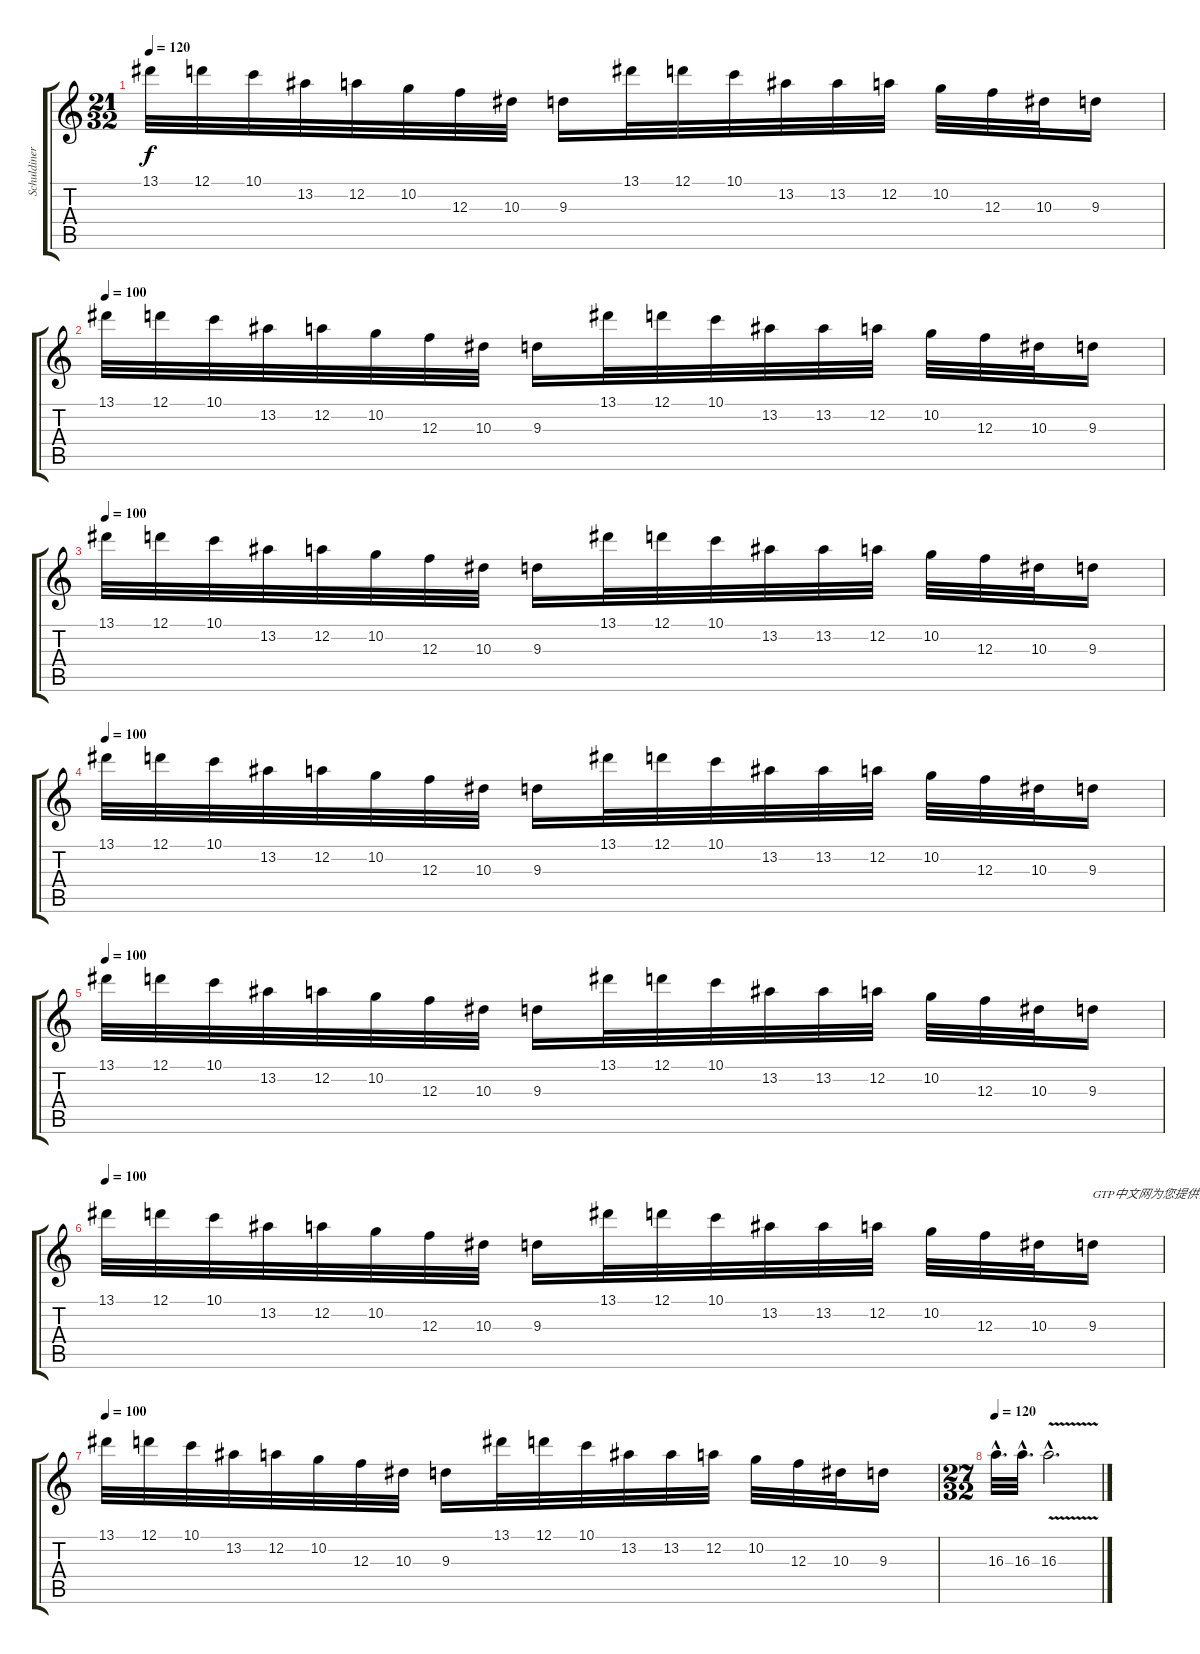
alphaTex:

\track ("Schuldiner" "Schuldiner") {instrument distortionguitar}
\staff {score tabs}
\tuning (D4 A3 F3 C3 G2 D2) {hide}
\ts (21 32)
\tempo 120
\tempo 100
\tempo 120
\clef g2
\ks c
13.1.32{dy f instrument distortionguitar} 12.1.32 10.1.32 13.2.32 12.2.32 10.2.32 12.3.32 10.3.32 9.3.16 13.1.32 12.1.32 10.1.32 13.2.32 13.2.32 12.2.32 10.2.32 12.3.32 10.3.32 9.3.16 |
\tempo 100
13.1.32 12.1.32 10.1.32 13.2.32 12.2.32 10.2.32 12.3.32 10.3.32 9.3.16 13.1.32 12.1.32 10.1.32 13.2.32 13.2.32 12.2.32 10.2.32 12.3.32 10.3.32 9.3.16 |
\tempo 100
13.1.32 12.1.32 10.1.32 13.2.32 12.2.32 10.2.32 12.3.32 10.3.32 9.3.16 13.1.32 12.1.32 10.1.32 13.2.32 13.2.32 12.2.32 10.2.32 12.3.32 10.3.32 9.3.16 |
\tempo 100
13.1.32 12.1.32 10.1.32 13.2.32 12.2.32 10.2.32 12.3.32 10.3.32 9.3.16 13.1.32 12.1.32 10.1.32 13.2.32 13.2.32 12.2.32 10.2.32 12.3.32 10.3.32 9.3.16 |
\tempo 100
13.1.32 12.1.32 10.1.32 13.2.32 12.2.32 10.2.32 12.3.32 10.3.32 9.3.16 13.1.32 12.1.32 10.1.32 13.2.32 13.2.32 12.2.32 10.2.32 12.3.32 10.3.32 9.3.16 |
\tempo 100
13.1.32 12.1.32 10.1.32 13.2.32 12.2.32 10.2.32 12.3.32 10.3.32 9.3.16 13.1.32 12.1.32 10.1.32 13.2.32 13.2.32 12.2.32 10.2.32 12.3.32 10.3.32 9.3.16{txt "GTP中文网为您提供优秀的谱子"} |
\tempo 100
13.1.32 12.1.32 10.1.32 13.2.32 12.2.32 10.2.32 12.3.32 10.3.32 9.3.16 13.1.32 12.1.32 10.1.32 13.2.32 13.2.32 12.2.32 10.2.32 12.3.32 10.3.32 9.3.16 |
\ts (27 32)
\tempo 120
16.3{hac}.32{d} 16.3{hac}.32{d} 16.3{v hac}.2{d}
